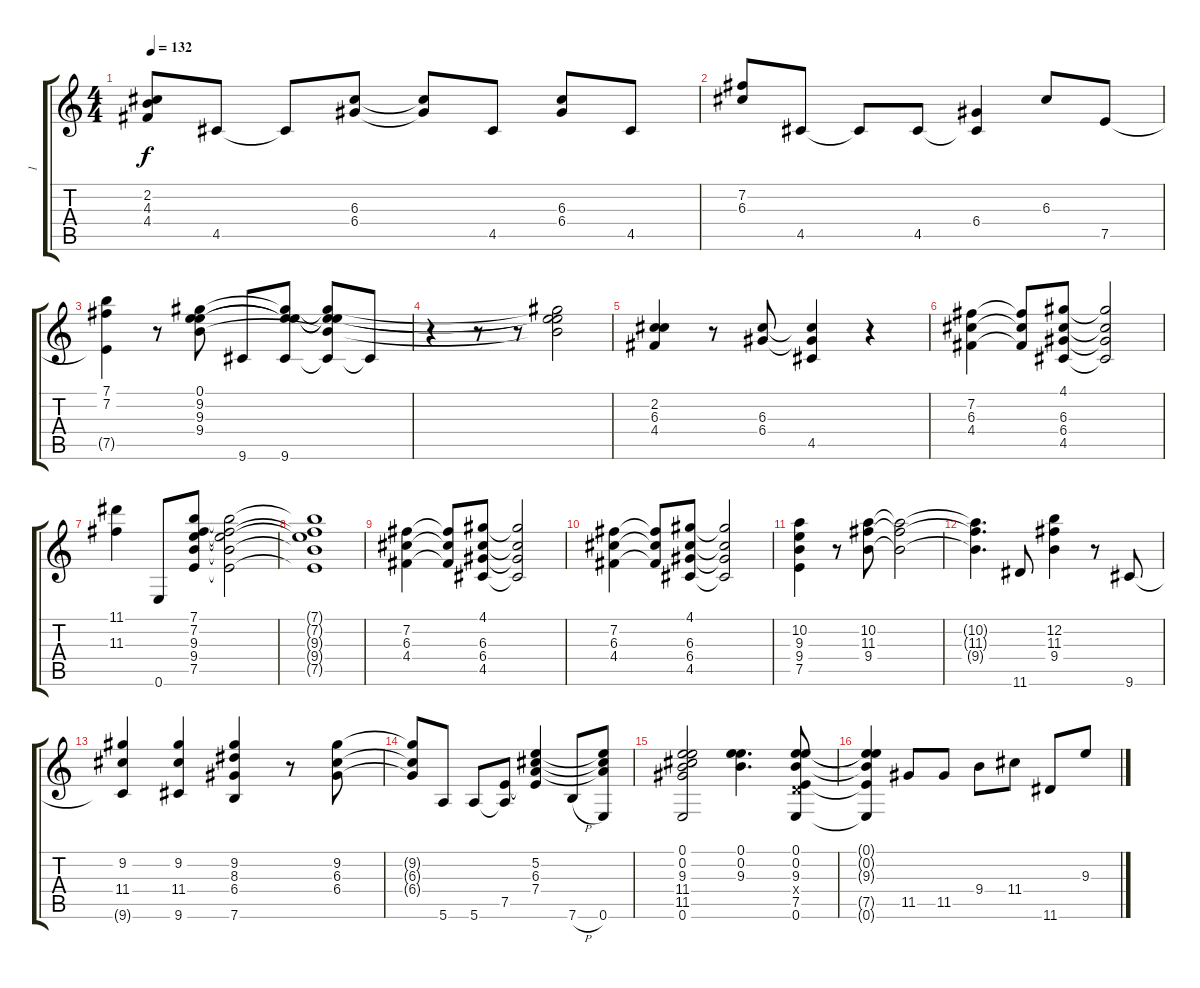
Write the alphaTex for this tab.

\track ("1" "1") {instrument acousticguitarsteel}
\staff {score tabs}
\tuning (E4 B3 G3 D3 A2 E2) {hide}
\ts (4 4)
\tempo 132
\clef g2
\ks c
(2.2{t} 4.3{t} 4.4{t}).8{dy f} 4.5.8 4.5{t}.8 (6.3 6.4).8 (6.3{t} 6.4{t}).8 4.5.8 (6.3 6.4).8 4.5.8 |
(7.2 6.3).8 4.5.8 4.5{t}.8 4.5.8 (6.4 4.5{t}).4 6.3.8 7.5.8 |
(7.1 7.2 7.5{t}).4 r.8 (0.1 9.2 9.3 9.4).8 9.6.8 (0.1{t} 9.2{t} 9.3{t} 9.6).8 (0.1{t} 9.2{t} 9.3{t} 9.4{t} 9.6{t}).8 9.6{t}.8 |
r.4 r.8 r.8 (0.1{t} 9.2{t} 9.3{t} 9.4{t}).2 |
(2.2 6.3 4.4).4 r.8 (6.3 6.4).8 (6.3{t} 6.4{t} 4.5).4 r.4 |
(7.2 6.3 4.4).4 (7.2{t} 6.3{t} 4.4{t}).8 (4.1 6.3 6.4 4.5).8 (4.1{t} 6.3{t} 6.4{t} 4.5{t}).2 |
(11.1 11.3).4 0.6.8 (7.1 7.2 9.3 9.4 7.5).8 (7.1{t} 7.2{t} 9.3{t} 9.4{t} 7.5{t}).2 |
(7.1{t} 7.2{t} 9.3{t} 9.4{t} 7.5{t}).1 |
(7.2 6.3 4.4).4 (7.2{t} 6.3{t} 4.4{t}).8 (4.1 6.3 6.4 4.5).8 (4.1{t} 6.3{t} 6.4{t} 4.5{t}).2 |
(7.2 6.3 4.4).4 (7.2{t} 6.3{t} 4.4{t}).8 (4.1 6.3 6.4 4.5).8 (4.1{t} 6.3{t} 6.4{t} 4.5{t}).2 |
(10.2 9.3 9.4 7.5).4 r.8 (10.2 11.3 9.4).8 (10.2{t} 11.3{t} 9.4{t}).2 |
(10.2{t} 11.3{t} 9.4{t}).4{d} 11.6.8 (12.2 11.3 9.4).4 r.8 9.6.8 |
(9.2 11.4 9.6{t}).4 (9.2 11.4 9.6).4 (9.2 8.3 6.4 7.6).4 r.8 (9.2 6.3 6.4).8 |
(9.2{t} 6.3{t} 6.4{t}).8 5.6.8 5.6.8 (7.5 5.6{t}).8 (5.2 6.3 7.4 7.5{t}).4 7.6{h}.8 (5.2{t} 6.3{t} 7.4{t} 0.6).8 |
(0.1 0.2 9.3 11.4 11.5 0.6).2 (0.1 0.2 9.3).4{d} (0.1 0.2 9.3 0.4{x} 7.5 0.6).8 |
(0.1{t} 0.2{t} 9.3{t} 7.5{t} 0.6{t}).4{volume 13} 11.5.8 11.5.8 9.4.8 11.4.8 11.6.8 9.3.8
